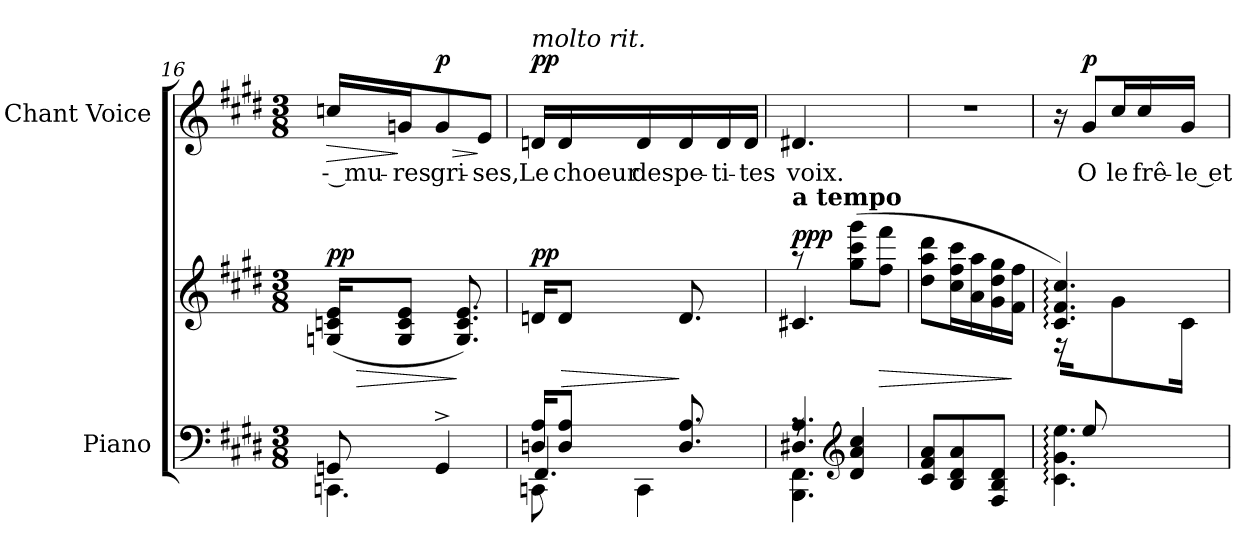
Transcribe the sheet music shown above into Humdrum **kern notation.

**kern	**kern	**dynam	**kern	**text	**dynam
*part2	*part2	*part2	*part1	*part1	*part1
*staff3	*staff2	*staff2/3	*staff1	*staff1	*staff1
*I"Piano	*	*	*I"Chant Voice	*	*
*I'Pno	*	*	*	*	*
!!LO:PB:g=z
*clefF4	*clefG2	*	*clefG2	*	*
*k[f#c#g#d#]	*k[f#c#g#d#]	*	*k[f#c#g#d#]	*	*
*M3/8	*M3/8	*	*M3/8	*	*
=16	=16	=16	=16	=16	=16
*^	*	*	*	*	*
!	!	!	!LO:HP:b	!	!LO:LY:b	!LO:HP:b
!	!	!	!LO:DY:n=1:a	!	!	!
8GGn/	4.CCn\	(>16Gn/ 16cn/ 16e/KL	> pp	16ccn/LL	-- mu-	>
!	!	!	!	!	!LO:LY:b	!
.	.	8G/ 8c/ 8e/J	.	16gn/J	-res	]
!	!	!	!	!	!LO:LY:b	!LO:HP:b
!	!	!	!	!	!	!LO:DY:n=1:a
4GG^/	.	.	.	8g/	gri-	> p
.	.	8.G/ 8.c/ 8.e/)	]	.	.	.
!	!	!	!	!	!LO:LY:b	!
.	.	.	.	8e/J	-ses,	]
*v	*v	*	*	*	*	*
=17	=17	=17	=17	=17	=17
*	*	*	*MM32	*	*
*^	*	*	*	*	*
*	*^	*	*	*	*	*
!	!	!	!	!	!LO:TX:a:i:t=molto  rit.	!	!
!	!	!	!	!LO:HP:b	!	!LO:LY:b	!
!	!	!	!	!LO:DY:n=1:a	!	!	!LO:DY:a
16Dn/ 16A/KL	8CCn\	4.FF#/	16dn/KL	> pp	16dn/LL	Le	pp
*	*	*	*	*	*MM29	*	*
!	!	!	!	!	!	!LO:LY:b	!
8D/ 8A/J	.	.	8d/J	.	16d/	choeur	.
*	*	*	*	*	*MM26	*	*
!	!	!	!	!	!	!LO:LY:b	!
.	4CC\	.	.	.	16d/	des	.
!	!	!	!	!	!	!LO:LY:b	!
8.D/ 8.A/	.	.	8.d/	]	16d/	pe-	.
!	!	!	!	!	!	!LO:LY:b	!
.	.	.	.	.	16d/	-ti-	.
!	!	!	!	!	!	!LO:LY:b	!
.	.	.	.	.	16d/JJ	-tes	.
=18	=18	=18	=18	=18	=18	=18	=18
*	*	*	*	*	*MM32	*	*
*	*	*	*^	*	*	*	*
!	!	!	!LO:TX:a:B:t=a tempo	!	!	!	!	!
!	!	!	!	!	!LO:DY:a	!	!LO:LY:b	!
8rA	4.BBB\ 4.FF#\	4.D#X/ 4.A/	8r	4.c#X/	ppp	4.d#X/	voix.	.
*clefG2	*	*	*	*	*	*	*	*
4d#/ 4a/ 4cc#/	.	.	(>8gg#\ 8ccc#\ 8ggg#\L	.	.	.	.	.
!	!	!	!	!	!LO:HP:b	!	!	!
.	.	.	8ff#\ 8fff#\J	.	>	.	.	.
*v	*v	*v	*	*	*	*	*	*
*	*v	*v	*	*	*	*
=19	=19	=19	=19	=19	=19
8c#/ 8f#/ 8a/L	8dd#\ 8aa\ 8ddd#\L	.	4.r	.	.
8B/ 8d#/ 8a/	16cc#\ 16ff#\ 16ccc#\L	.	.	.	.
.	16a\ 16aa\	.	.	.	.
8F#/ 8B/ 8d#/J	16g#\ 16dd#\ 16gg#\	.	.	.	.
.	16f#\ 16ff#\JJ	]	.	.	.
=20	=20	=20	=20	=20	=20
*^	*^	*	*	*	*
16ryy	4.c#\: 4.g#\: 4.ee\:	4.c#/: 4.f#/: 4.cc#/:)	16rF	.	16r	.	.
!	!	!	!	!	!	!LO:LY:b	!LO:DY:a
8ee/L	.	.	8ryy	.	8g#/L	O	p
!	!	!	!	!	!	!LO:LY:b	!
8.ryy	.	.	8g#\	.	16cc#/L	le	.
!	!	!	!	!	!	!LO:LY:b	!
.	.	.	.	.	16cc#/	frê-	.
!	!	!	!	!	!	!LO:LY:b	!
.	.	.	16c#\Jk	.	16g#/JJ	-le et	.
*v	*v	*	*	*	*	*	*
*	*v	*v	*	*	*	*
=	=	=	=	=	=
*-	*-	*-	*-	*-	*-
